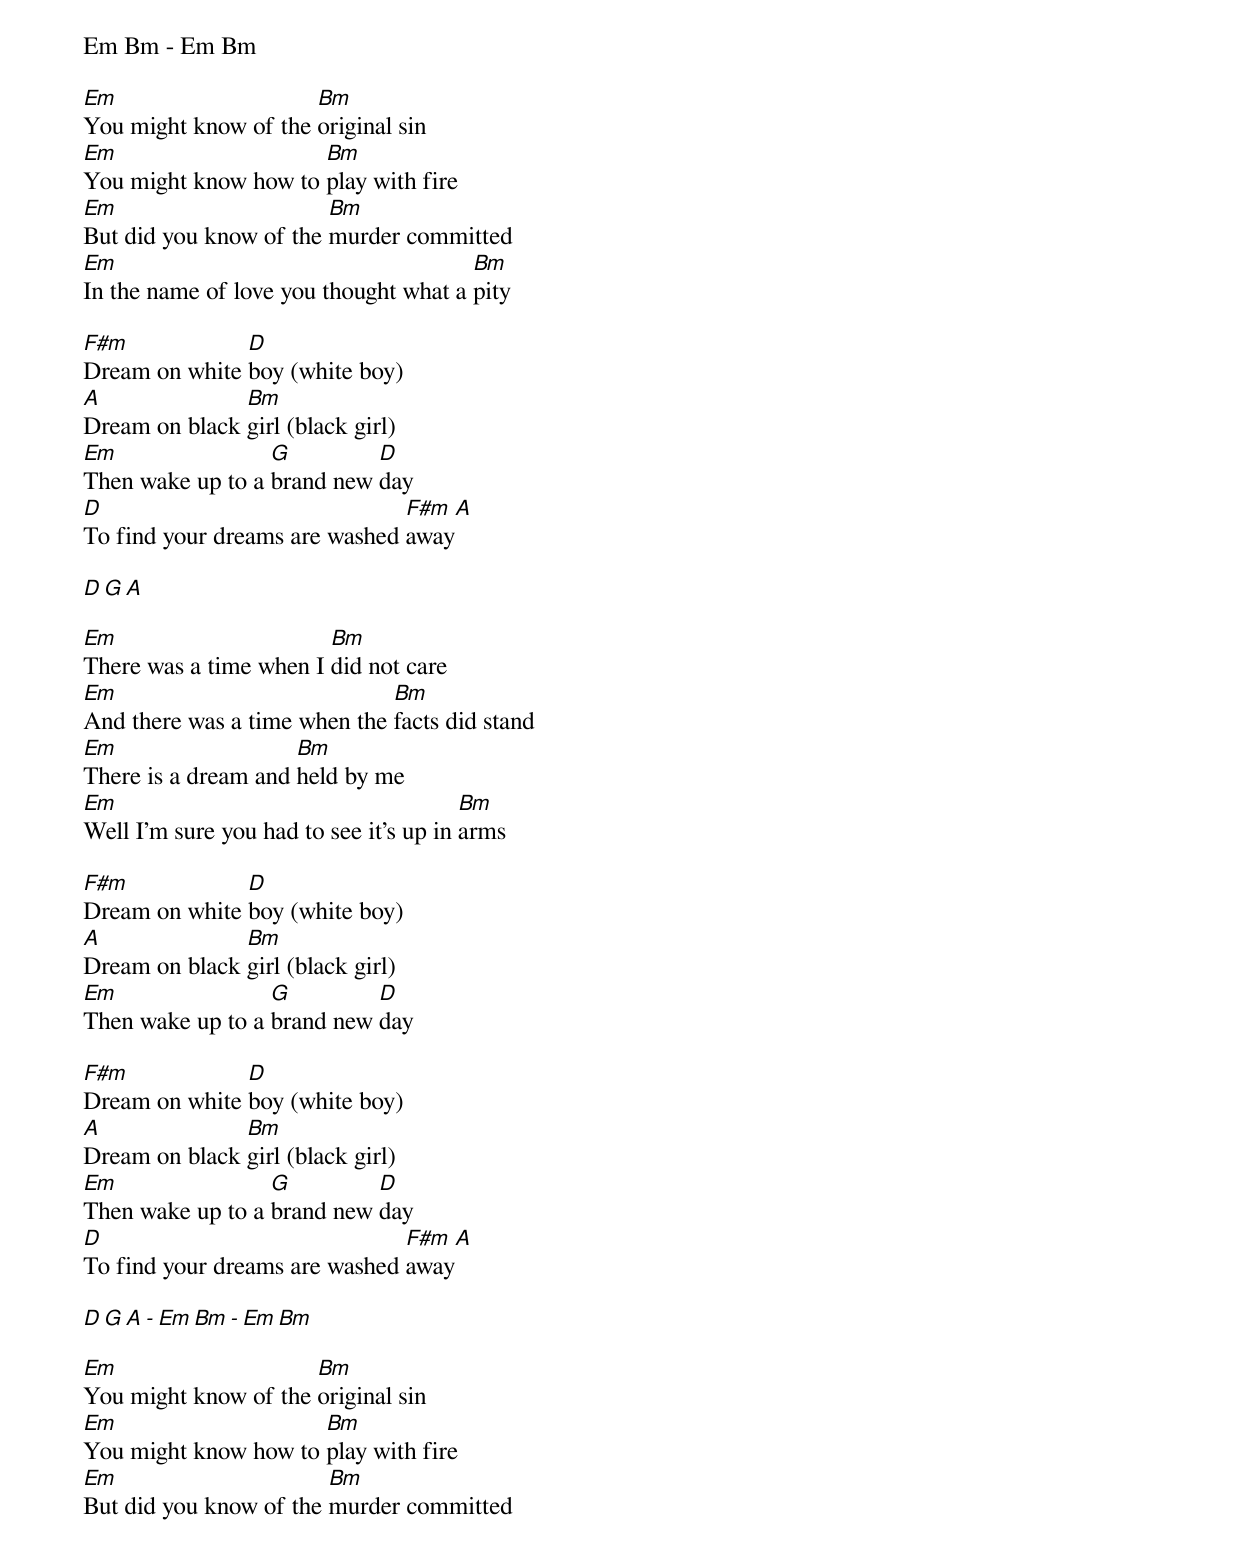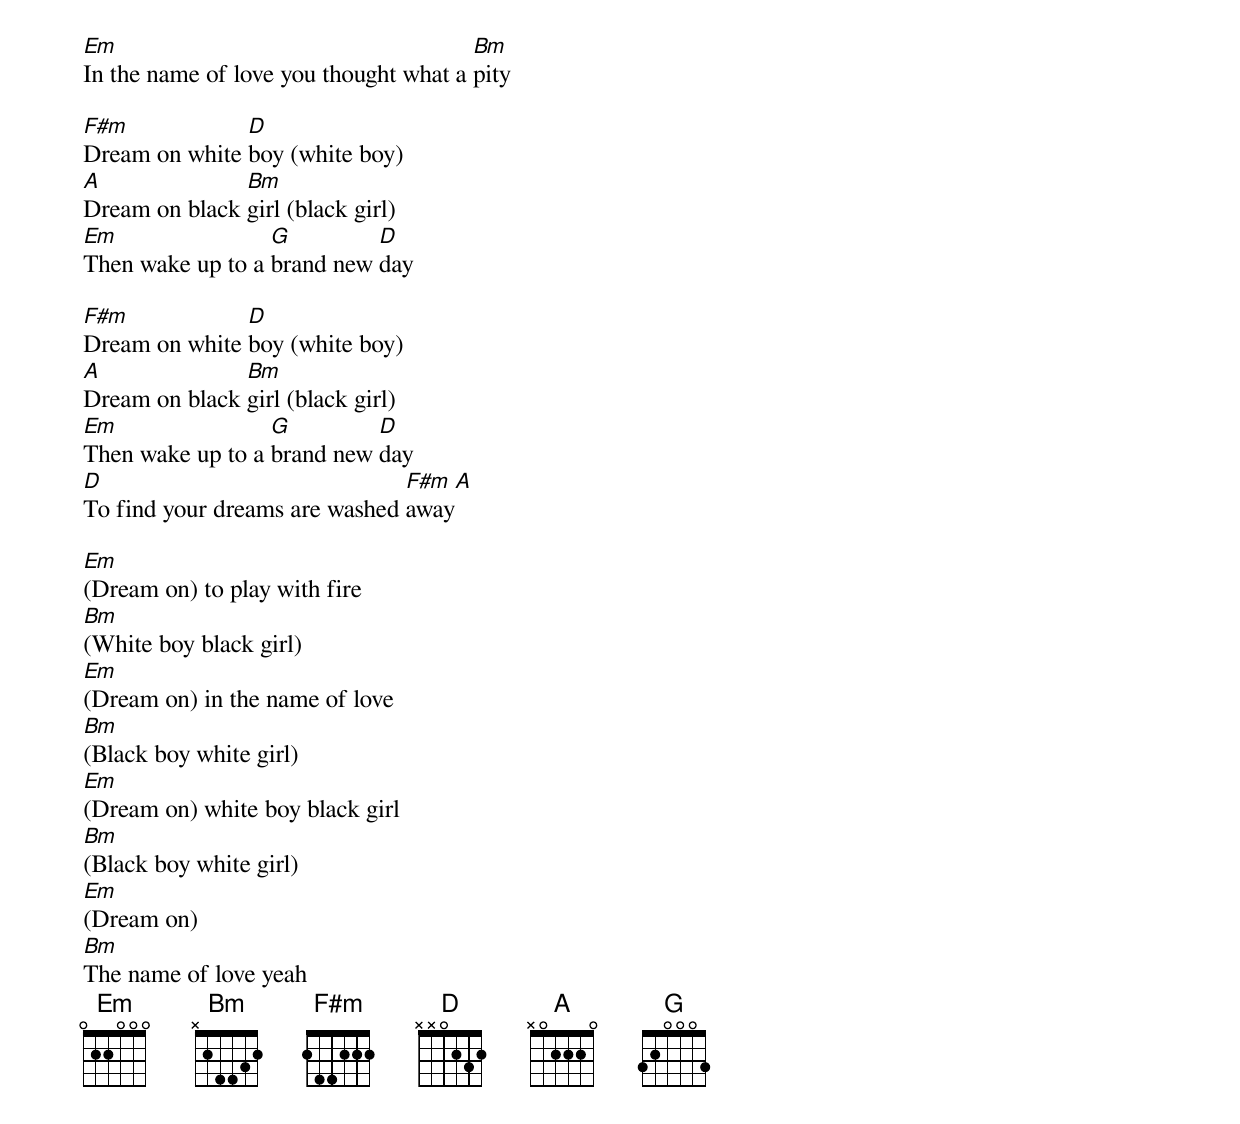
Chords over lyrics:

Em Bm - Em Bm

Em                    Bm
You might know of the original sin
Em                    Bm
You might know how to play with fire
Em                      Bm
But did you know of the murder committed
Em                                     Bm
In the name of love you thought what a pity

F#m            D
Dream on white boy (white boy)
A              Bm
Dream on black girl (black girl)
Em                G         D
Then wake up to a brand new day
D                              F#m A
To find your dreams are washed away

D G A

Em                      Bm
There was a time when I did not care
Em                            Bm
And there was a time when the facts did stand
Em                   Bm
There is a dream and held by me
Em                                      Bm
Well I'm sure you had to see it's up in arms

F#m            D
Dream on white boy (white boy)
A              Bm
Dream on black girl (black girl)
Em                G         D
Then wake up to a brand new day

F#m            D
Dream on white boy (white boy)
A              Bm
Dream on black girl (black girl)
Em                G         D
Then wake up to a brand new day
D                              F#m A
To find your dreams are washed away

D G A - Em Bm - Em Bm

Em                    Bm
You might know of the original sin
Em                    Bm
You might know how to play with fire
Em                      Bm
But did you know of the murder committed
Em                                     Bm
In the name of love you thought what a pity

F#m            D
Dream on white boy (white boy)
A              Bm
Dream on black girl (black girl)
Em                G         D
Then wake up to a brand new day

F#m            D
Dream on white boy (white boy)
A              Bm
Dream on black girl (black girl)
Em                G         D
Then wake up to a brand new day
D                              F#m A
To find your dreams are washed away

Em
(Dream on) to play with fire
Bm
(White boy black girl)
Em
(Dream on) in the name of love
Bm
(Black boy white girl)
Em
(Dream on) white boy black girl
Bm
(Black boy white girl)
Em
(Dream on)
Bm
The name of love yeah
